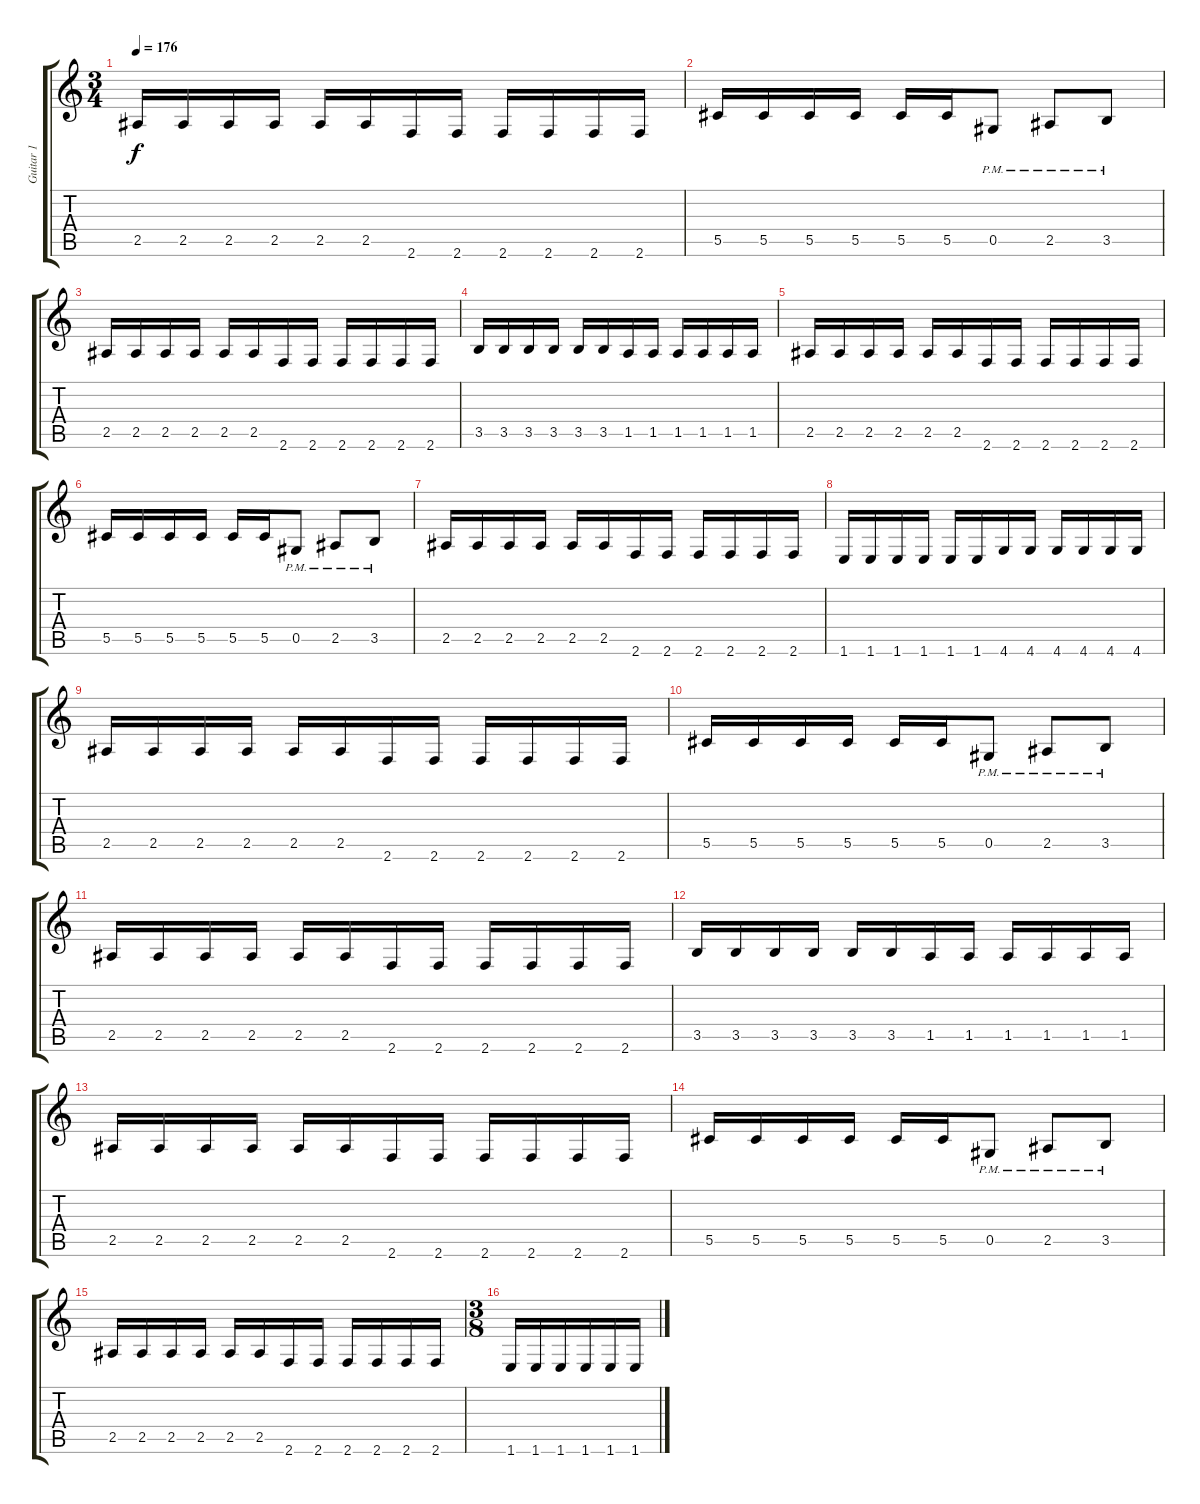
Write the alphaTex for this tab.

\track ("Guitar 1" "Guitar 1") {instrument distortionguitar}
\staff {score tabs}
\tuning (Eb4 Bb3 Gb3 Db3 Ab2 Eb2) {hide}
\ts (3 4)
\tempo 176
\clef g2
\ks c
2.5.16{dy f instrument distortionguitar} 2.5.16 2.5.16 2.5.16 2.5.16 2.5.16 2.6.16 2.6.16 2.6.16 2.6.16 2.6.16 2.6.16 |
5.5.16 5.5.16 5.5.16 5.5.16 5.5.16 5.5.16 0.5{pm}.8 2.5{pm}.8 3.5{pm}.8 |
2.5.16 2.5.16 2.5.16 2.5.16 2.5.16 2.5.16 2.6.16 2.6.16 2.6.16 2.6.16 2.6.16 2.6.16 |
3.5.16 3.5.16 3.5.16 3.5.16 3.5.16 3.5.16 1.5.16 1.5.16 1.5.16 1.5.16 1.5.16 1.5.16 |
2.5.16 2.5.16 2.5.16 2.5.16 2.5.16 2.5.16 2.6.16 2.6.16 2.6.16 2.6.16 2.6.16 2.6.16 |
5.5.16 5.5.16 5.5.16 5.5.16 5.5.16 5.5.16 0.5{pm}.8 2.5{pm}.8 3.5{pm}.8 |
2.5.16 2.5.16 2.5.16 2.5.16 2.5.16 2.5.16 2.6.16 2.6.16 2.6.16 2.6.16 2.6.16 2.6.16 |
1.6.16 1.6.16 1.6.16 1.6.16 1.6.16 1.6.16 4.6.16 4.6.16 4.6.16 4.6.16 4.6.16 4.6.16 |
2.5.16 2.5.16 2.5.16 2.5.16 2.5.16 2.5.16 2.6.16 2.6.16 2.6.16 2.6.16 2.6.16 2.6.16 |
5.5.16 5.5.16 5.5.16 5.5.16 5.5.16 5.5.16 0.5{pm}.8 2.5{pm}.8 3.5{pm}.8 |
2.5.16 2.5.16 2.5.16 2.5.16 2.5.16 2.5.16 2.6.16 2.6.16 2.6.16 2.6.16 2.6.16 2.6.16 |
3.5.16 3.5.16 3.5.16 3.5.16 3.5.16 3.5.16 1.5.16 1.5.16 1.5.16 1.5.16 1.5.16 1.5.16 |
2.5.16 2.5.16 2.5.16 2.5.16 2.5.16 2.5.16 2.6.16 2.6.16 2.6.16 2.6.16 2.6.16 2.6.16 |
5.5.16 5.5.16 5.5.16 5.5.16 5.5.16 5.5.16 0.5{pm}.8 2.5{pm}.8 3.5{pm}.8 |
2.5.16 2.5.16 2.5.16 2.5.16 2.5.16 2.5.16 2.6.16 2.6.16 2.6.16 2.6.16 2.6.16 2.6.16 |
\ts (3 8)
1.6.16 1.6.16 1.6.16 1.6.16 1.6.16 1.6.16
